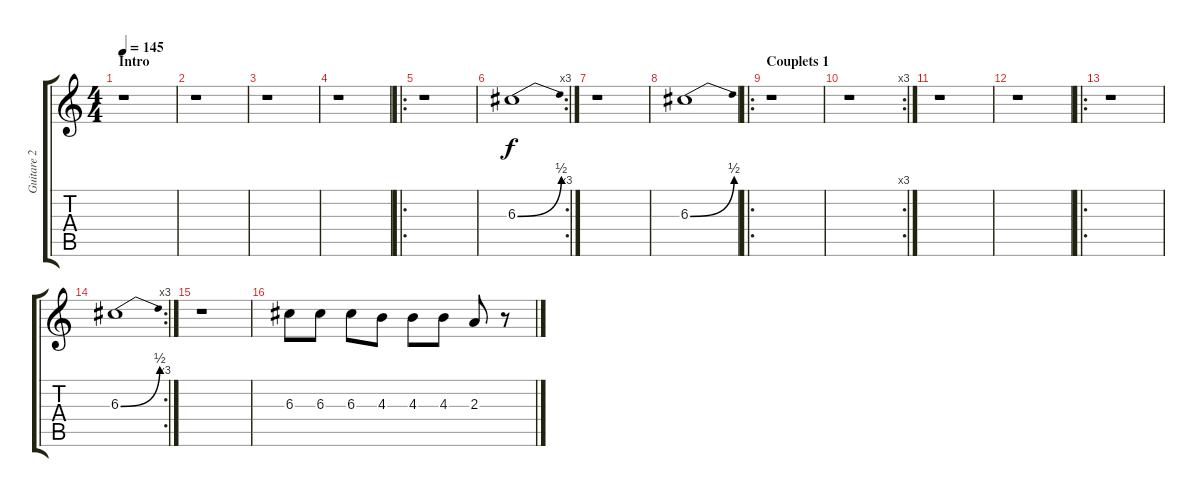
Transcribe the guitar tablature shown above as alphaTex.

\track ("Guitare 2" "Guitare 2") {instrument distortionguitar}
\staff {score tabs}
\tuning (E4 B3 G3 D3 A2 E2) {hide}
\ts (4 4)
\section ("" "Intro")
\tempo 145
\clef g2
\ks c
r.1{dy f instrument distortionguitar} |
r.1 |
r.1 |
r.1 |
\ro
r.1 |
\rc 3
6.3{be (bend 0 0 60 2)}.1 |
r.1 |
6.3{be (bend 0 0 60 2)}.1 |
\ro
\section ("" "Couplets 1")
r.1 |
\rc 3
r.1 |
r.1 |
r.1 |
\ro
r.1 |
\rc 3
6.3{be (bend 0 0 60 2)}.1 |
r.1 |
6.3.8 6.3.8 6.3.8 4.3.8 4.3.8 4.3.8 2.3.8 r.8
